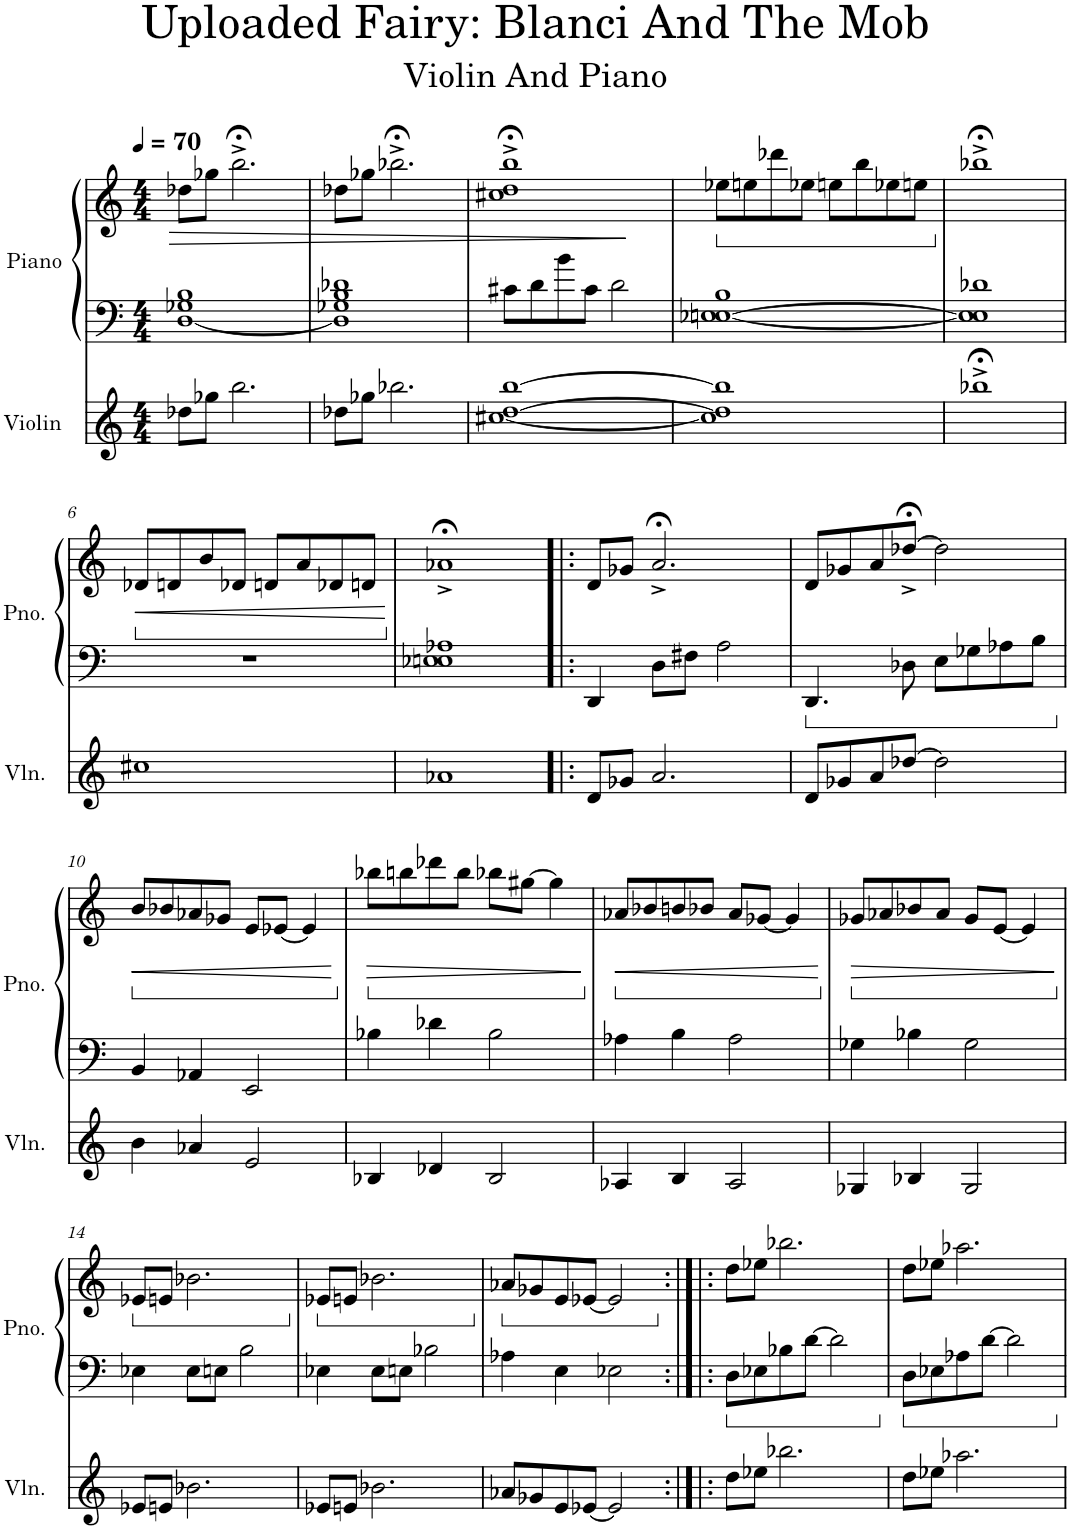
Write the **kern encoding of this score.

**kern	**kern	**kern	**dynam
*part2	*part1	*part1	*part1
*staff3	*staff2	*staff1	*staff1/2
*I"Violin	*I"Piano	*	*
*I'Vln.	*I'Pno.	*	*
*clefG2	*clefF4	*clefG2	*
*k[]	*k[]	*k[]	*
*M4/4	*M4/4	*M4/4	*
*MM70	*MM70	*MM70	*
=1	=1	=1	=1
!	!	!	!LO:HP:b
8dd-X\L	[1D 1G-X 1B	8dd-X\L	>
8gg-X\J	.	8gg-X\J	.
2.bb\	.	2.bb;<^\	.
=2	=2	=2	=2
8dd-X\L	1D] 1G-X 1B 1d-X	8dd-X\L	.
8gg-X\J	.	8gg-X\J	.
2.bb-X\	.	2.bb-X;<^\	.
=3	=3	=3	=3
[1cc#X [1dd [1bb	8c#X\L	1cc#X;<^ 1dd;<^ 1bb;<^	.
.	8d\	.	.
.	8b\	.	.
.	8c#\J	.	.
.	2d\	.	.
.	.	.	]
=4	=4	=4	=4
*	*	*ped	*
1cc#] 1dd] 1bb]	[1E-X [1En 1B	8ee-X\L	.
.	.	8een\	.
.	.	8ddd-X\	.
.	.	8ee-X\J	.
.	.	8een\L	.
.	.	8bb\	.
.	.	8ee-X\	.
.	.	8een\J	.
=5	=5	=5	=5
*	*	*Xped	*
1bb-X;<^	1E-] 1E] 1d-X	1bb-X;<^	.
!!LO:LB:g=z
=6	=6	=6	=6
*	*	*ped	*
1cc#X	1r	8d-X/L	.
!	!	!	!LO:HP:b
.	.	8dn/	<
.	.	8b/	.
.	.	8d-X/J	.
.	.	8dn/L	.
.	.	8a/	.
.	.	8d-X/	.
.	.	8dn/J	.
.	.	.	[
=7	=7	=7	=7
*	*	*Xped	*
1a-X	1E-X 1En 1A-X	1a-X;<^	.
=8!|:	=8!|:	=8!|:	=8!|:
8d/L	4DD/	8d/L	.
8g-X/J	.	8g-X/J	.
2.a/	8D\L	2.a;<^/	.
.	8F#X\J	.	.
.	2A\	.	.
=9	=9	=9	=9
8d/L	4.DD/	8d/L	.
8g-X/	.	8g-X/	.
8a/	.	8a/	.
[8dd-X/J	8D-X\	[8dd-X;<^/J	.
2dd-\]	8E\L	2dd-\]	.
.	8G-X\	.	.
.	8A-X\	.	.
.	8B\J	.	.
!!LO:LB:g=z
=10	=10	=10	=10
*	*	*ped	*
4b\	4BB/	8b/L	.
!	!	!	!LO:HP:b
.	.	8b-X/	<
4a-X/	4AA-X/	8a-X/	.
.	.	8g-X/J	.
2e/	2EE/	8e/L	.
.	.	[8e-X/J	.
.	.	4e-/]	.
.	.	.	[
=11	=11	=11	=11
*	*	*Xped	*
*	*	*ped	*
4B-X/	4B-X\	8bb-X\L	.
!	!	!	!LO:HP:b
.	.	8bbn\	>
4d-X/	4d-X\	8ddd-X\	.
.	.	8bb\J	.
2B-/	2B-\	8bb-X\L	.
.	.	[8gg#X\J	.
.	.	4gg#\]	.
.	.	.	]
=12	=12	=12	=12
*	*	*Xped	*
*	*	*ped	*
4A-X/	4A-X\	8a-X/L	.
!	!	!	!LO:HP:b
.	.	8b-X/	<
4B/	4B\	8bn/	.
.	.	8b-X/J	.
2A-/	2A-\	8a-/L	.
.	.	[8g-X/J	.
.	.	4g-/]	.
.	.	.	[
=13	=13	=13	=13
*	*	*Xped	*
*	*	*ped	*
4G-X/	4G-X\	8g-X/L	.
!	!	!	!LO:HP:b
.	.	8a-X/	>
4B-X/	4B-X\	8b-X/	.
.	.	8a-/J	.
2G-/	2G-\	8g-/L	.
.	.	[8e/J	.
.	.	4e/]	.
.	.	.	]
!!LO:LB:g=z
=14	=14	=14	=14
*	*	*Xped	*
*	*	*ped	*
8e-X/L	4E-X\	8e-X/L	.
8en/J	.	8en/J	.
2.b-X\	8E-\L	2.b-X\	.
.	8En\J	.	.
.	2B\	.	.
=15	=15	=15	=15
*	*	*Xped	*
*	*	*ped	*
8e-X/L	4E-X\	8e-X/L	.
8en/J	.	8en/J	.
2.b-X\	8E-\L	2.b-X\	.
.	8En\J	.	.
.	2B-X\	.	.
=16	=16	=16	=16
*	*	*Xped	*
*	*	*ped	*
8a-X/L	4A-X\	8a-X/L	.
8g-X/	.	8g-X/	.
8e/	4E\	8e/	.
[8e-X/J	.	[8e-X/J	.
2e-/]	2E-X\	2e-/]	.
=17:|!|:	=17:|!|:	=17:|!|:	=17:|!|:
*	*	*Xped	*
8dd\L	8D\L	8dd\L	.
8ee-X\J	8E-X\	8ee-X\J	.
2.bb-X\	8B-X\	2.bb-X\	.
.	[8d\J	.	.
.	2d\]	.	.
=18	=18	=18	=18
8dd\L	8D\L	8dd\L	.
8ee-X\J	8E-X\	8ee-X\J	.
2.aa-X\	8A-X\	2.aa-X\	.
.	[8d\J	.	.
.	2d\]	.	.
=	=	=	=
*-	*-	*-	*-
